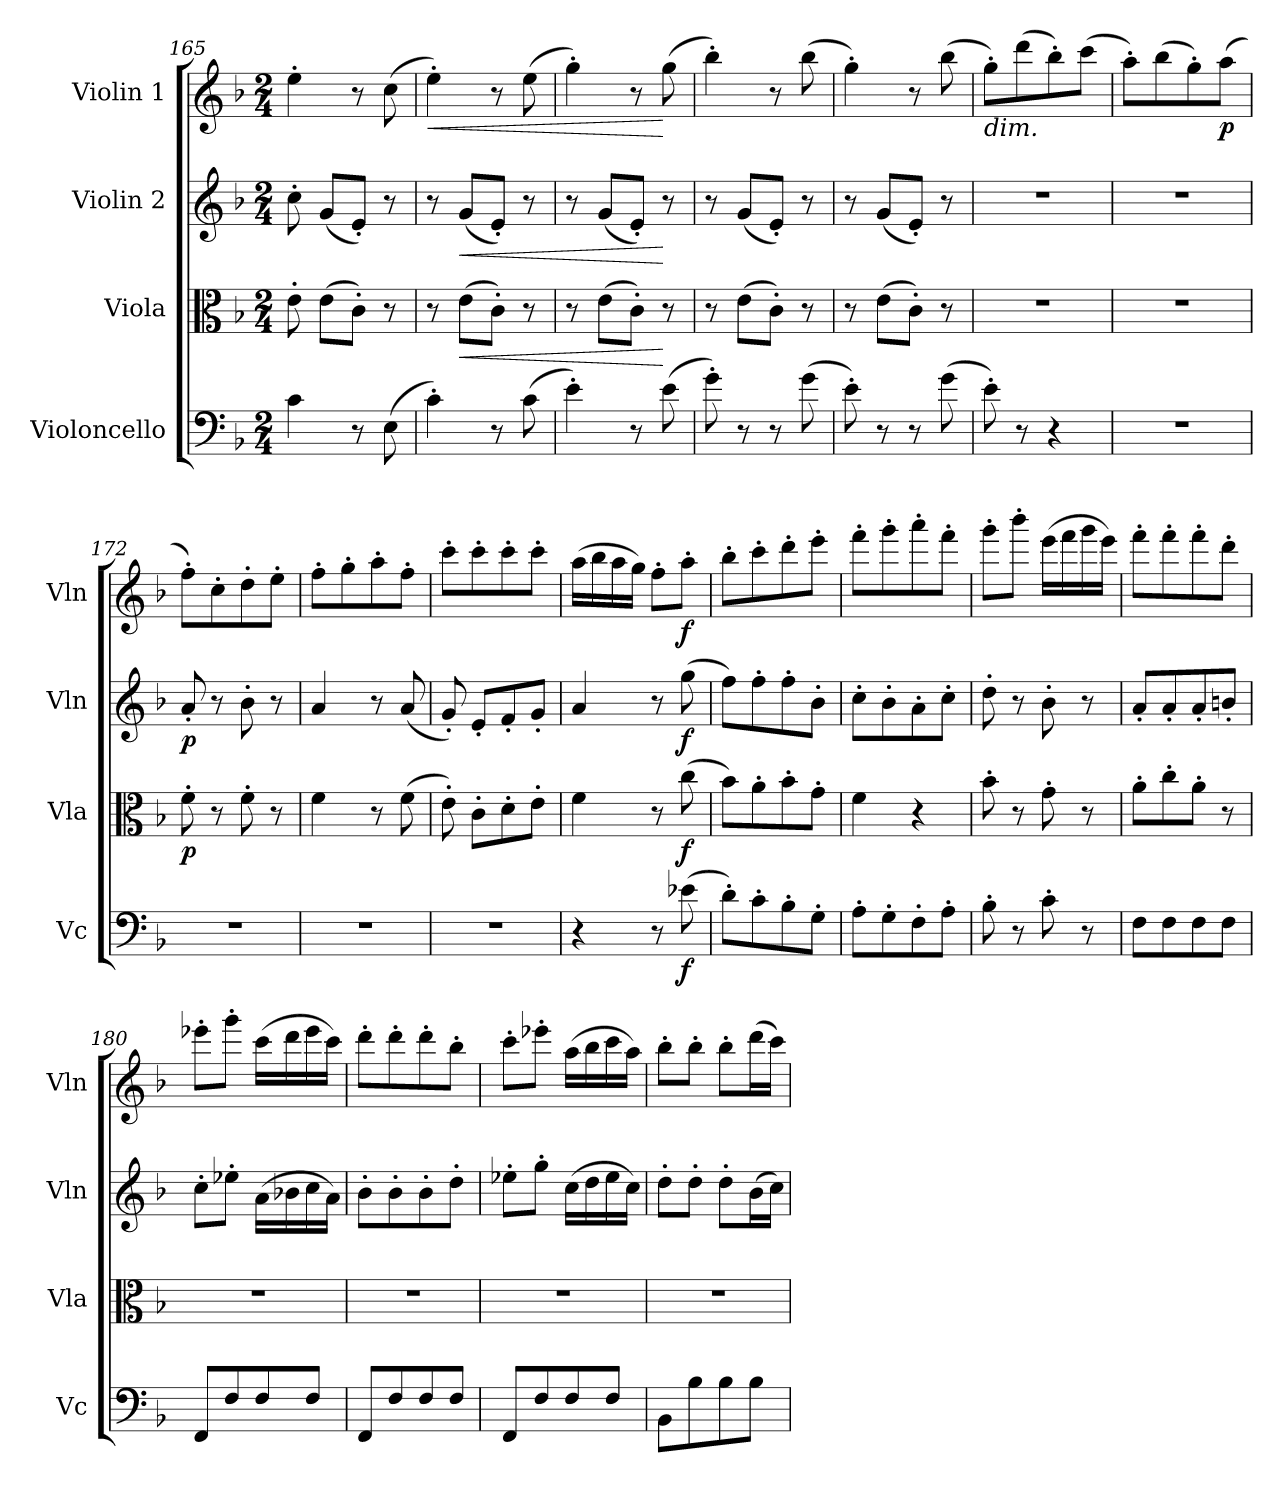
**kern	**dynam	**kern	**dynam	**kern	**dynam	**kern	**dynam
*part4	*part4	*part3	*part3	*part2	*part2	*part1	*part1
*staff4	*staff4	*staff3	*staff3	*staff2	*staff2	*staff1	*staff1
*I"Violoncello	*	*I"Viola	*	*I"Violin 2	*	*I"Violin 1	*
*I'Vc	*	*I'Vla	*	*I'Vln	*	*I'Vln	*
*clefF4	*	*clefC3	*	*clefG2	*	*clefG2	*
*k[b-]	*	*k[b-]	*	*k[b-]	*	*k[b-]	*
*M2/4	*	*M2/4	*	*M2/4	*	*M2/4	*
=165	=165	=165	=165	=165	=165	=165	=165
4c\	.	8e'\	.	8cc'\	.	4ee'\	.
.	.	(8e\L	.	(8g/L	.	.	.
8r	.	8c'\J)	.	8e'/J)	.	8r	.
(8E\	.	8r	.	8r	.	(8cc\	.
=166	=166	=166	=166	=166	=166	=166	=166
!	!	!	!	!	!	!	!LO:HP:b
4c'\)	.	8r	.	8r	.	4ee'\)	<
!	!	!	!LO:HP:b	!	!LO:HP:b	!	!
.	.	(8e\L	<	(8g/L	<	.	.
8r	.	8c'\J)	.	8e'/J)	.	8r	.
(8c\	.	8r	.	8r	.	(8ee\	.
=167	=167	=167	=167	=167	=167	=167	=167
4e'\)	.	8r	.	8r	.	4gg'\)	.
.	.	(8e\L	.	(8g/L	.	.	.
8r	.	8c'\J)	.	8e'/J)	.	8r	.
(8e\	.	8r	[	8r	[	(8gg\	[
!!LO:LB:g=z
=168	=168	=168	=168	=168	=168	=168	=168
8g'\)	.	8r	.	8r	.	4bb-'\)	.
8r	.	(8e\L	.	(8g/L	.	.	.
8r	.	8c'\J)	.	8e'/J)	.	8r	.
(8g\	.	8r	.	8r	.	(8bb-\	.
=169	=169	=169	=169	=169	=169	=169	=169
8e'\)	.	8r	.	8r	.	4gg'\)	.
8r	.	(8e\L	.	(8g/L	.	.	.
8r	.	8c'\J)	.	8e'/J)	.	8r	.
(8g\	.	8r	.	8r	.	(8bb-\	.
=170	=170	=170	=170	=170	=170	=170	=170
!	!	!	!	!	!	!LO:TX:b:i:t=dim.	!
8e'\)	.	2r	.	2r	.	8gg'\L)	.
8r	.	.	.	.	.	(8ddd\	.
4r	.	.	.	.	.	8bb-'\)	.
.	.	.	.	.	.	(8ccc\J	.
=171	=171	=171	=171	=171	=171	=171	=171
2r	.	2r	.	2r	.	8aa'\L)	.
.	.	.	.	.	.	(8bb-\	.
.	.	.	.	.	.	8gg'\)	.
!	!	!	!	!	!	!	!LO:DY:b
.	.	.	.	.	.	(8aa\J	p
=172	=172	=172	=172	=172	=172	=172	=172
!	!	!	!LO:DY:b	!	!LO:DY:b	!	!
2r	.	8f'\	p	8a'/	p	8ff'\L)	.
.	.	8r	.	8r	.	8cc'\	.
.	.	8f'\	.	8b-'\	.	8dd'\	.
.	.	8r	.	8r	.	8ee'\J	.
=173	=173	=173	=173	=173	=173	=173	=173
2r	.	4f\	.	4a/	.	8ff'\L	.
.	.	.	.	.	.	8gg'\	.
.	.	8r	.	8r	.	8aa'\	.
.	.	(8f\	.	(8a/	.	8ff'\J	.
=174	=174	=174	=174	=174	=174	=174	=174
2r	.	8e'\)	.	8g'/)	.	8ccc'\L	.
.	.	8c'\L	.	8e'/L	.	8ccc'\	.
.	.	8d'\	.	8f'/	.	8ccc'\	.
.	.	8e'\J	.	8g'/J	.	8ccc'\J	.
=175	=175	=175	=175	=175	=175	=175	=175
4r	.	4f\	.	4a/	.	(16aa\LL	.
.	.	.	.	.	.	16bb-\	.
.	.	.	.	.	.	16aa\	.
.	.	.	.	.	.	16gg\JJ)	.
8r	.	8r	.	8r	.	8ff'\L	.
!	!LO:DY:b	!	!LO:DY:b	!	!LO:DY:b	!	!LO:DY:b
(8e-X\	f	(8cc\	f	(8gg\	f	8aa'\J	f
!!LO:LB:g=z
=176	=176	=176	=176	=176	=176	=176	=176
8d'\L)	.	8b-\L)	.	8ff\L)	.	8bb-'\L	.
8c'\	.	8a'\	.	8ff'\	.	8ccc'\	.
8B-'\	.	8b-'\	.	8ff'\	.	8ddd'\	.
8G'\J	.	8g'\J	.	8b-'\J	.	8eee'\J	.
=177	=177	=177	=177	=177	=177	=177	=177
8A'\L	.	4f\	.	8cc'\L	.	8fff'\L	.
8G'\	.	.	.	8b-'\	.	8ggg'\	.
8F'\	.	4r	.	8a'\	.	8aaa'\	.
8A'\J	.	.	.	8cc'\J	.	8fff'\J	.
=178	=178	=178	=178	=178	=178	=178	=178
8B-'\	.	8b-'\	.	8dd'\	.	8ggg'\L	.
8r	.	8r	.	8r	.	8bbb-'\J	.
8c'\	.	8g'\	.	8b-'\	.	(16eee\LL	.
.	.	.	.	.	.	16fff\	.
8r	.	8r	.	8r	.	16ggg\	.
.	.	.	.	.	.	16eee\JJ)	.
=179	=179	=179	=179	=179	=179	=179	=179
8F\L	.	8a'\L	.	8a'/L	.	8fff'\L	.
8F\	.	8cc'\	.	8a'/	.	8fff'\	.
8F\	.	8a'\J	.	8a'/	.	8fff'\	.
8F\J	.	8r	.	8bn'/J	.	8ddd'\J	.
=180	=180	=180	=180	=180	=180	=180	=180
8FF/L	.	2r	.	8cc'\L	.	8eee-X'\L	.
8F/	.	.	.	8ee-X'\J	.	8ggg'\J	.
8F/	.	.	.	(16a\LL	.	(16ccc\LL	.
.	.	.	.	16b-X\	.	16ddd\	.
8F/J	.	.	.	16cc\	.	16eee-\	.
.	.	.	.	16a\JJ)	.	16ccc\JJ)	.
=181	=181	=181	=181	=181	=181	=181	=181
8FF/L	.	2r	.	8b-'\L	.	8ddd'\L	.
8F/	.	.	.	8b-'\	.	8ddd'\	.
8F/	.	.	.	8b-'\	.	8ddd'\	.
8F/J	.	.	.	8dd'\J	.	8bb-'\J	.
=182	=182	=182	=182	=182	=182	=182	=182
8FF/L	.	2r	.	8ee-X'\L	.	8ccc'\L	.
8F/	.	.	.	8gg'\J	.	8eee-X'\J	.
8F/	.	.	.	(16cc\LL	.	(16aa\LL	.
.	.	.	.	16dd\	.	16bb-\	.
8F/J	.	.	.	16ee-\	.	16ccc\	.
.	.	.	.	16cc\JJ)	.	16aa\JJ)	.
!!LO:LB:g=z
=183	=183	=183	=183	=183	=183	=183	=183
8BB-\L	.	2r	.	8dd'\L	.	8bb-'\L	.
8B-\	.	.	.	8dd'\J	.	8bb-'\J	.
8B-\	.	.	.	8dd'\L	.	8bb-'\L	.
8B-\J	.	.	.	(16b-\L	.	(16ddd\L	.
.	.	.	.	16cc\JJ)	.	16ccc\JJ)	.
=	=	=	=	=	=	=	=
*-	*-	*-	*-	*-	*-	*-	*-
